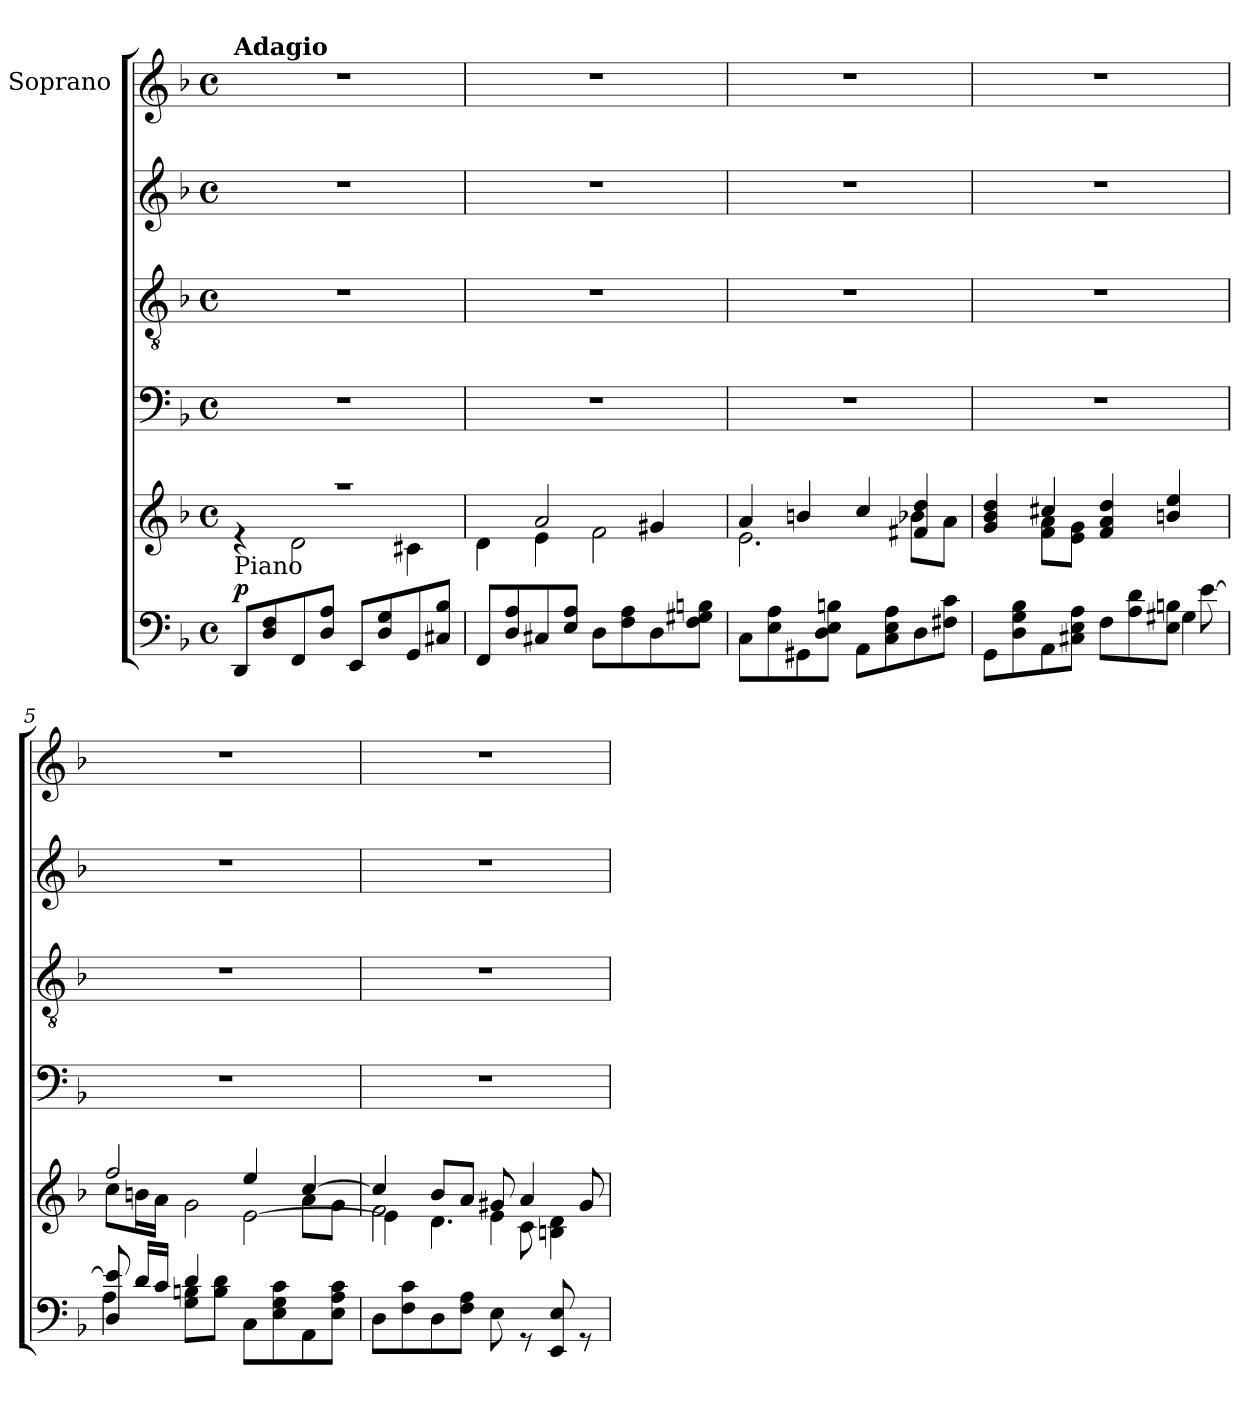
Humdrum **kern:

**kern	**dynam	**kern	**kern	**kern	**kern	**kern
*part6	*part6	*part5	*part4	*part3	*part2	*part1
*staff6	*staff6	*staff5	*staff4	*staff3	*staff2	*staff1
*	*	*	*	*	*	*I"Soprano
*clefF4	*	*clefG2	*clefF4	*clefGv2	*clefG2	*clefG2
*k[b-]	*	*k[b-]	*k[b-]	*k[b-]	*k[b-]	*k[b-]
*F:	*	*F:	*F:	*F:	*F:	*F:
*M4/4	*	*M4/4	*M4/4	*M4/4	*M4/4	*M4/4
*met(c)	*	*met(c)	*met(c)	*met(c)	*met(c)	*met(c)
=1	=1	=1	=1	=1	=1	=1
*	*	*^	*	*	*	*
!	!	!	!	!	!	!	!LO:TX:a:B:t=Adagio
!	!	!LO:TX:b:t=Piano	!	!	!	!	!
!	!LO:DY:a	!	!	!	!	!	!
8DD/L	p	1raa	4re	1r	1r	1r	1r
8D/ 8F/	.	.	.	.	.	.	.
8FF/	.	.	2d\	.	.	.	.
8D/ 8A/J	.	.	.	.	.	.	.
8EE/L	.	.	.	.	.	.	.
8D/ 8G/	.	.	.	.	.	.	.
8GG/	.	.	4c#X\	.	.	.	.
8C#X/ 8B-/J	.	.	.	.	.	.	.
=2	=2	=2	=2	=2	=2	=2	=2
8FF/L	.	4ryy	4d\	1r	1r	1r	1r
8D/ 8A/	.	.	.	.	.	.	.
8C#X/	.	2a/	4e\	.	.	.	.
8E/ 8A/J	.	.	.	.	.	.	.
8D\L	.	.	2f\	.	.	.	.
8F\ 8A\	.	.	.	.	.	.	.
8D\	.	4g#X/	.	.	.	.	.
8F\ 8G#X\ 8Bn\J	.	.	.	.	.	.	.
=3	=3	=3	=3	=3	=3	=3	=3
8C\L	.	4a/	2.e\	1r	1r	1r	1r
8E\ 8A\	.	.	.	.	.	.	.
8GG#X\	.	4bn/	.	.	.	.	.
8D\ 8E\ 8Bn\J	.	.	.	.	.	.	.
8AA\L	.	4cc/	.	.	.	.	.
8C\ 8E\ 8A\	.	.	.	.	.	.	.
8D\	.	4f#X/ 4dd/	8b-X\L	.	.	.	.
8F#X\ 8c\J	.	.	8a\J	.	.	.	.
=4	=4	=4	=4	=4	=4	=4	=4
*^	*	*	*	*	*	*	*
8GG\L	2.ryy	.	4g/ 4b-/ 4dd/	4ryy	1r	1r	1r	1r
8D\ 8G\ 8B-\	.	.	.	.	.	.	.	.
8AA\	.	.	4cc#X/	8f\ 8a\L	.	.	.	.
8C#X\ 8E\ 8A\J	.	.	.	8e\ 8g\J	.	.	.	.
8F\L	.	.	4f/ 4a/ 4dd/	2ryy	.	.	.	.
8A\ 8d\	.	.	.	.	.	.	.	.
8E\ 8Bn\J	4G#X\	.	4bn/ 4ee/	.	.	.	.	.
[>8e\	.	.	.	.	.	.	.	.
=5	=5	=5	=5	=5	=5	=5	=5	=5
*	*	*	*	*^	*	*	*	*
8D/ 8e\]	4A\	.	2ff/	8cc\L	2ryy	1r	1r	1r	1r
16d/LL	.	.	.	16bn\L	.	.	.	.	.
16c/JJ	.	.	.	16a\JJ	.	.	.	.	.
4d/	8G\ 8Bn\L	.	.	2g\	.	.	.	.	.
.	8B\ 8d\J	.	.	.	.	.	.	.	.
8C\L	2ryy	.	4ee/	.	[>2e\	.	.	.	.
8E\ 8G\ 8c\	.	.	.	.	.	.	.	.	.
8AA\	.	.	[<4cc/	8a\L	.	.	.	.	.
8E\ 8A\ 8c\J	.	.	.	8g\J	.	.	.	.	.
*v	*v	*	*	*	*	*	*	*	*
!!LO:LB:g=z
=6	=6	=6	=6	=6	=6	=6	=6	=6
8D\L	.	4cc/]	2f\	4e\]	1r	1r	1r	1r
8F\ 8c\	.	.	.	.	.	.	.	.
8D\	.	8b-/L	.	4.d\	.	.	.	.
8F\ 8A\J	.	8a/J	.	.	.	.	.	.
8E\	.	8g#X/	4e\	.	.	.	.	.
8rGG	.	4a/	.	8c\	.	.	.	.
8EE/ 8E/	.	.	4Bn\ 4d\	4ryy	.	.	.	.
8rGG	.	8g#/	.	.	.	.	.	.
*	*	*v	*v	*v	*	*	*	*
=	=	=	=	=	=	=
*-	*-	*-	*-	*-	*-	*-
